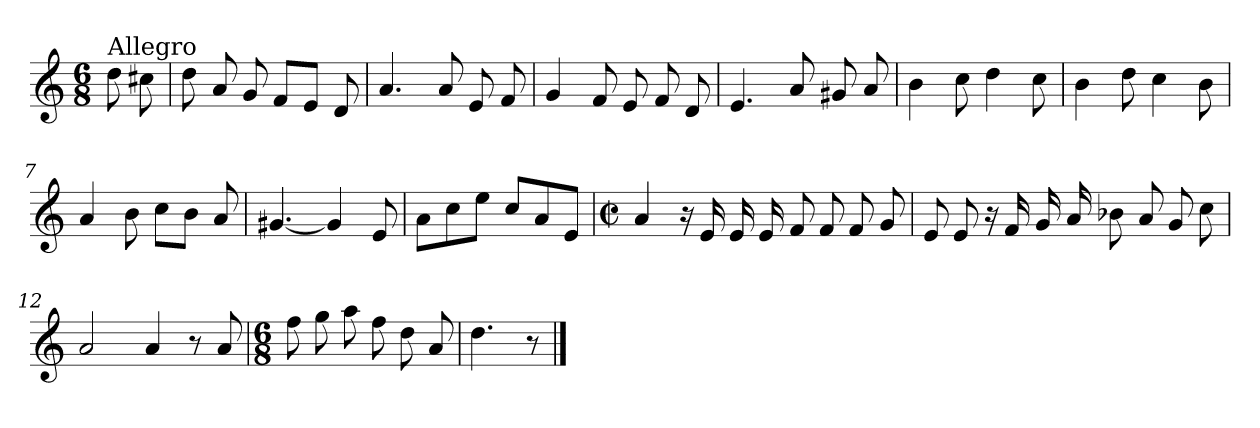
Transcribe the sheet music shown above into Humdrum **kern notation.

**kern
*part1
*staff1
*clefG2
*k[]
*a:
*M6/8
=
!LO:TX:a:t=Allegro
8dd\
8cc#X\
=1
8dd\
8a/
8g/
8f/L
8e/J
8d/
=2
4.a/
8a/
8e/
8f/
=3
4g/
8f/
8e/
8f/
8d/
=4
4.e/
8a/
8g#X/
8a/
=5
4b\
8cc\
4dd\
8cc\
!!LO:LB:g=z
=6
4b\
8dd\
4cc\
8b\
=7
4a/
8b\
8cc\L
8b\J
8a/
=8
[4.g#X/
4g#/]
8e/
=9
8a\L
8cc\
8ee\J
8cc/L
8a/
8e/J
=10
*M2/2
*met(c|)
4a/
16r
16e/
16e/
16e/
8f/
8f/
8f/
8g/
!!LO:LB:g=z
=11
8e/
8e/
16r
16f/
16g/
16a/
8b-X\
8a/
8g/
8cc\
=12
2a/
4a/
8r
8a/
=13
*M6/8
8ff\
8gg\
8aa\
8ff\
8dd\
8a/
=14
4.dd\
8r
==
*-
